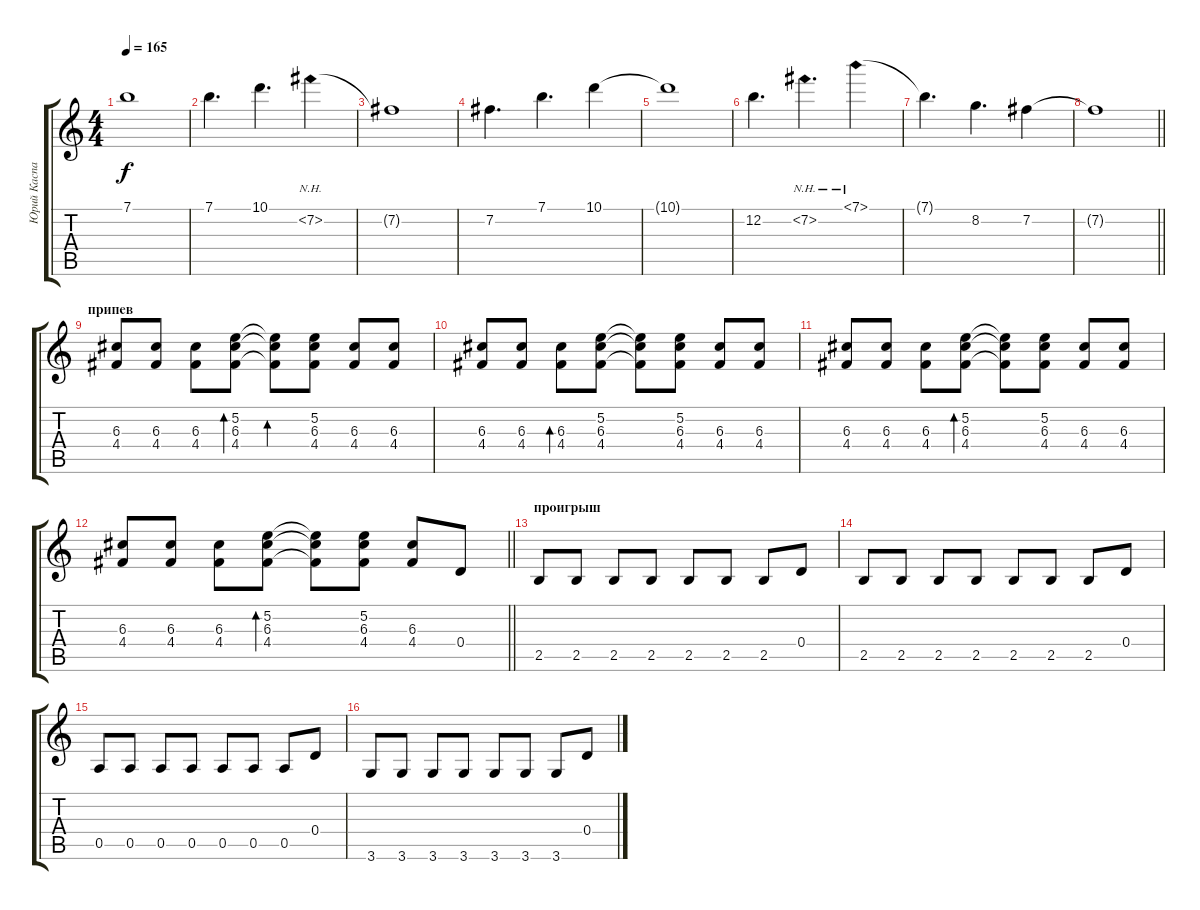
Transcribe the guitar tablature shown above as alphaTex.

\track ("Юрий Каспарян" "Юрий Каспа") {instrument overdrivenguitar}
\staff {score tabs}
\tuning (E4 B3 G3 D3 A2 E2) {hide}
\ts (4 4)
\tempo 165
\clef g2
\ks c
7.1.1{dy f} |
7.1.4{d} 10.1.4{d} 7.2{nh}.4 |
7.2{t}.1 |
7.2.4{d} 7.1.4{d} 10.1.4 |
10.1{t}.1 |
12.2.4{d} 7.2{nh}.4{d} 7.1{nh}.4 |
7.1{t}.4{d} 8.2.4{d} 7.2.4 |
\barLineRight lightlight
7.2{t}.1 |
\section ("" "припев")
(6.3 4.4).8{volume 12 instrument electricguitarmuted} (6.3 4.4).8 (6.3 4.4).8 (5.2 6.3 4.4).8{bd 120} (5.2{t} 6.3{t} 4.4{t}).8{bd 120} (5.2 6.3 4.4).8 (6.3 4.4).8 (6.3 4.4).8 |
(6.3 4.4).8 (6.3 4.4).8 (6.3 4.4).8{bd 120} (5.2 6.3 4.4).8 (5.2{t} 6.3{t} 4.4{t}).8 (5.2 6.3 4.4).8 (6.3 4.4).8 (6.3 4.4).8 |
(6.3 4.4).8 (6.3 4.4).8 (6.3 4.4).8 (5.2 6.3 4.4).8{bd 120} (5.2{t} 6.3{t} 4.4{t}).8 (5.2 6.3 4.4).8 (6.3 4.4).8 (6.3 4.4).8 |
\barLineRight lightlight
(6.3 4.4).8 (6.3 4.4).8 (6.3 4.4).8 (5.2 6.3 4.4).8{bd 120} (5.2{t} 6.3{t} 4.4{t}).8 (5.2 6.3 4.4).8 (6.3 4.4).8 0.4.8{instrument overdrivenguitar} |
\section ("" "проигрыш")
2.5.8 2.5.8 2.5.8 2.5.8 2.5.8 2.5.8 2.5.8 0.4.8 |
2.5.8 2.5.8 2.5.8 2.5.8 2.5.8 2.5.8 2.5.8 0.4.8 |
0.5.8 0.5.8 0.5.8 0.5.8 0.5.8 0.5.8 0.5.8 0.4.8 |
3.6.8 3.6.8 3.6.8 3.6.8 3.6.8 3.6.8 3.6.8 0.4.8
